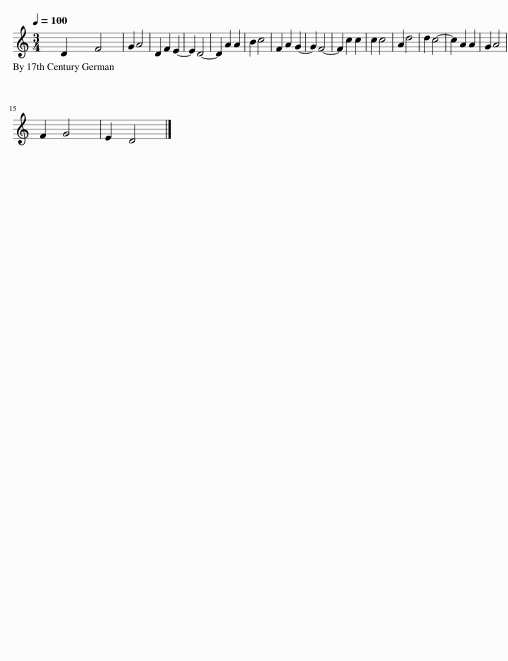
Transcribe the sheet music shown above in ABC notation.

X:1
L:1/8
Q:1/4=100
M:3/4
I:linebreak $
K:C
V:1 treble
V:1
 D2 F4 | G2 A4 | D2 F2 E2- | E2 D4- | D2 A2 A2 | %5
 B2 c4 | F2 A2 G2- | G2 F4- | F2 c2 c2 | c2 c4 | %10
 A2 d4 | d2 c4- | c2 A2 A2 | G2 A4 |$ F2 G4 | %15
 E2 D4 |] %16
